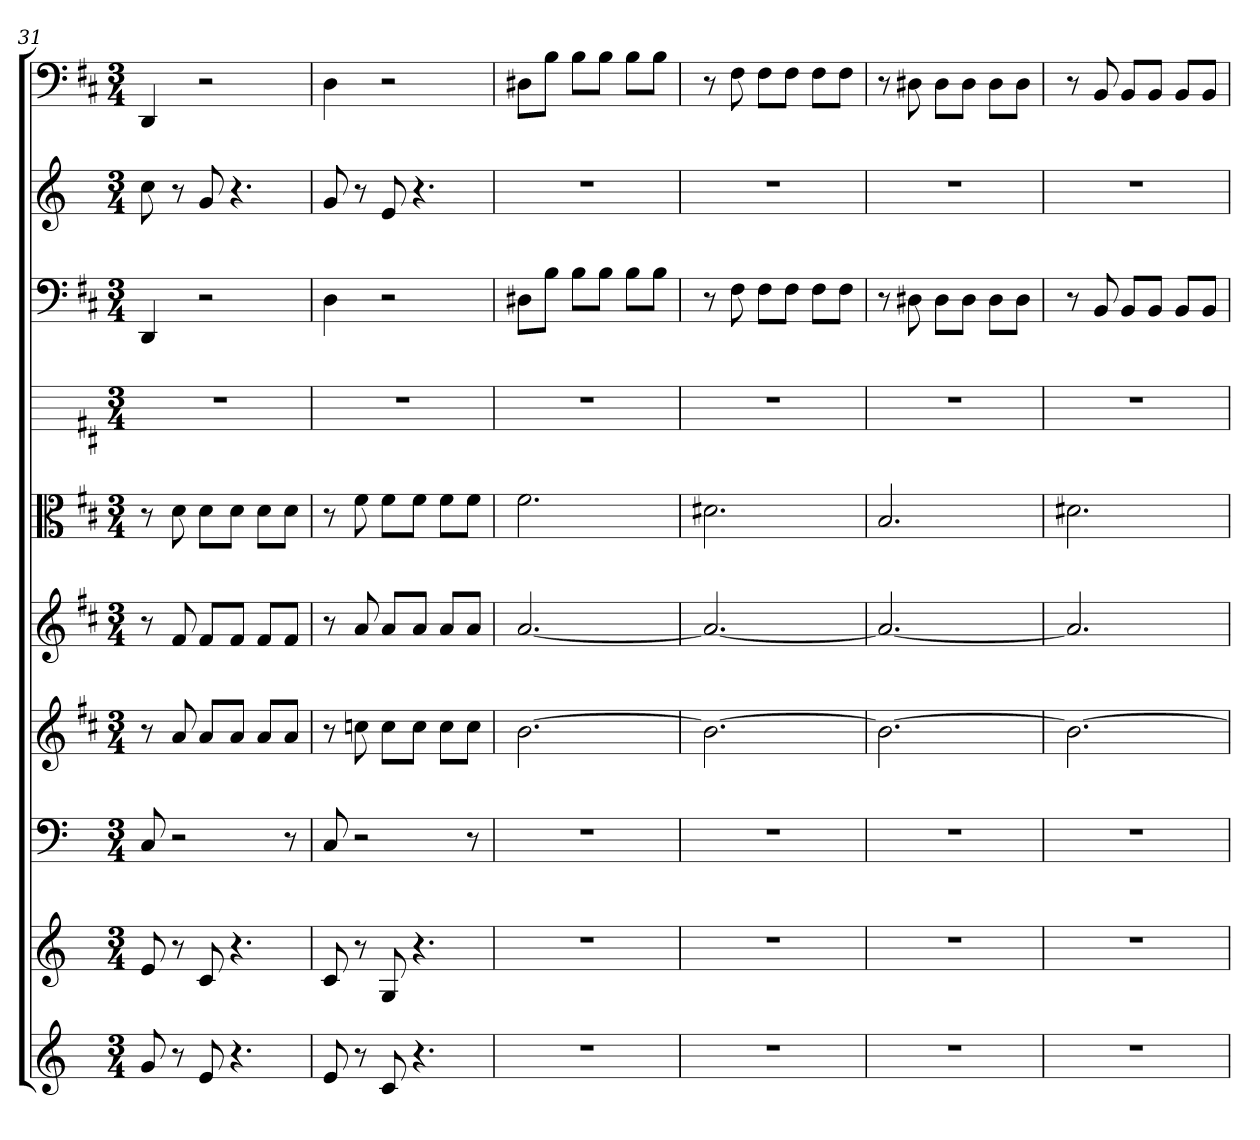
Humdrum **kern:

**kern	**kern	**kern	**kern	**kern	**kern	**kern	**kern	**kern	**kern
*part10	*part9	*part8	*part7	*part6	*part5	*part4	*part3	*part2	*part1
*staff10	*staff9	*staff8	*staff7	*staff6	*staff5	*staff4	*staff3	*staff2	*staff1
*	*	*clefF4	*	*	*clefC3	*	*clefF4	*	*clefF4
*k[]	*k[]	*k[]	*k[f#c#]	*k[f#c#]	*k[f#c#]	*k[f#c#]	*k[f#c#]	*k[]	*k[f#c#]
*M3/4	*M3/4	*M3/4	*M3/4	*M3/4	*M3/4	*M3/4	*M3/4	*M3/4	*M3/4
=31	=31	=31	=31	=31	=31	=31	=31	=31	=31
8g	8e	8C	8r	8r	8r	2.r	4DD	8cc	4DD
8r	8r	2r	8a	8f#	8d	.	.	8r	.
8e	8c	.	8aL	8f#L	8d\L	.	2r	8g	2r
4.r	4.r	.	8aJ	8f#J	8d\J	.	.	4.r	.
.	.	.	8aL	8f#L	8d\L	.	.	.	.
.	.	8r	8aJ	8f#J	8d\J	.	.	.	.
=32	=32	=32	=32	=32	=32	=32	=32	=32	=32
8e	8c	8C	8r	8r	8r	2.r	4D	8g	4D
8r	8r	2r	8ccn	8a	8f#	.	.	8r	.
8c	8G	.	8ccL	8aL	8f#\L	.	2r	8e	2r
4.r	4.r	.	8ccJ	8aJ	8f#\J	.	.	4.r	.
.	.	.	8ccL	8aL	8f#\L	.	.	.	.
.	.	8r	8ccJ	8aJ	8f#\J	.	.	.	.
=33	=33	=33	=33	=33	=33	=33	=33	=33	=33
2.r	2.r	2.r	[2.b	[2.a	2.f#	2.r	8D#X\L	2.r	8D#X\L
.	.	.	.	.	.	.	8B\J	.	8B\J
.	.	.	.	.	.	.	8B\L	.	8B\L
.	.	.	.	.	.	.	8B\J	.	8B\J
.	.	.	.	.	.	.	8B\L	.	8B\L
.	.	.	.	.	.	.	8B\J	.	8B\J
=34	=34	=34	=34	=34	=34	=34	=34	=34	=34
2.r	2.r	2.r	2.b_	2.a_	2.d#X	2.r	8r	2.r	8r
.	.	.	.	.	.	.	8F#	.	8F#
.	.	.	.	.	.	.	8F#\L	.	8F#\L
.	.	.	.	.	.	.	8F#\J	.	8F#\J
.	.	.	.	.	.	.	8F#\L	.	8F#\L
.	.	.	.	.	.	.	8F#\J	.	8F#\J
=35	=35	=35	=35	=35	=35	=35	=35	=35	=35
2.r	2.r	2.r	2.b_	2.a_	2.B	2.r	8r	2.r	8r
.	.	.	.	.	.	.	8D#X	.	8D#X
.	.	.	.	.	.	.	8D#\L	.	8D#\L
.	.	.	.	.	.	.	8D#\J	.	8D#\J
.	.	.	.	.	.	.	8D#\L	.	8D#\L
.	.	.	.	.	.	.	8D#\J	.	8D#\J
=36	=36	=36	=36	=36	=36	=36	=36	=36	=36
2.r	2.r	2.r	2.b_	2.a]	2.d#X	2.r	8r	2.r	8r
.	.	.	.	.	.	.	8BB	.	8BB
.	.	.	.	.	.	.	8BB/L	.	8BB/L
.	.	.	.	.	.	.	8BB/J	.	8BB/J
.	.	.	.	.	.	.	8BB/L	.	8BB/L
.	.	.	.	.	.	.	8BB/J	.	8BB/J
=	=	=	=	=	=	=	=	=	=
*-	*-	*-	*-	*-	*-	*-	*-	*-	*-
